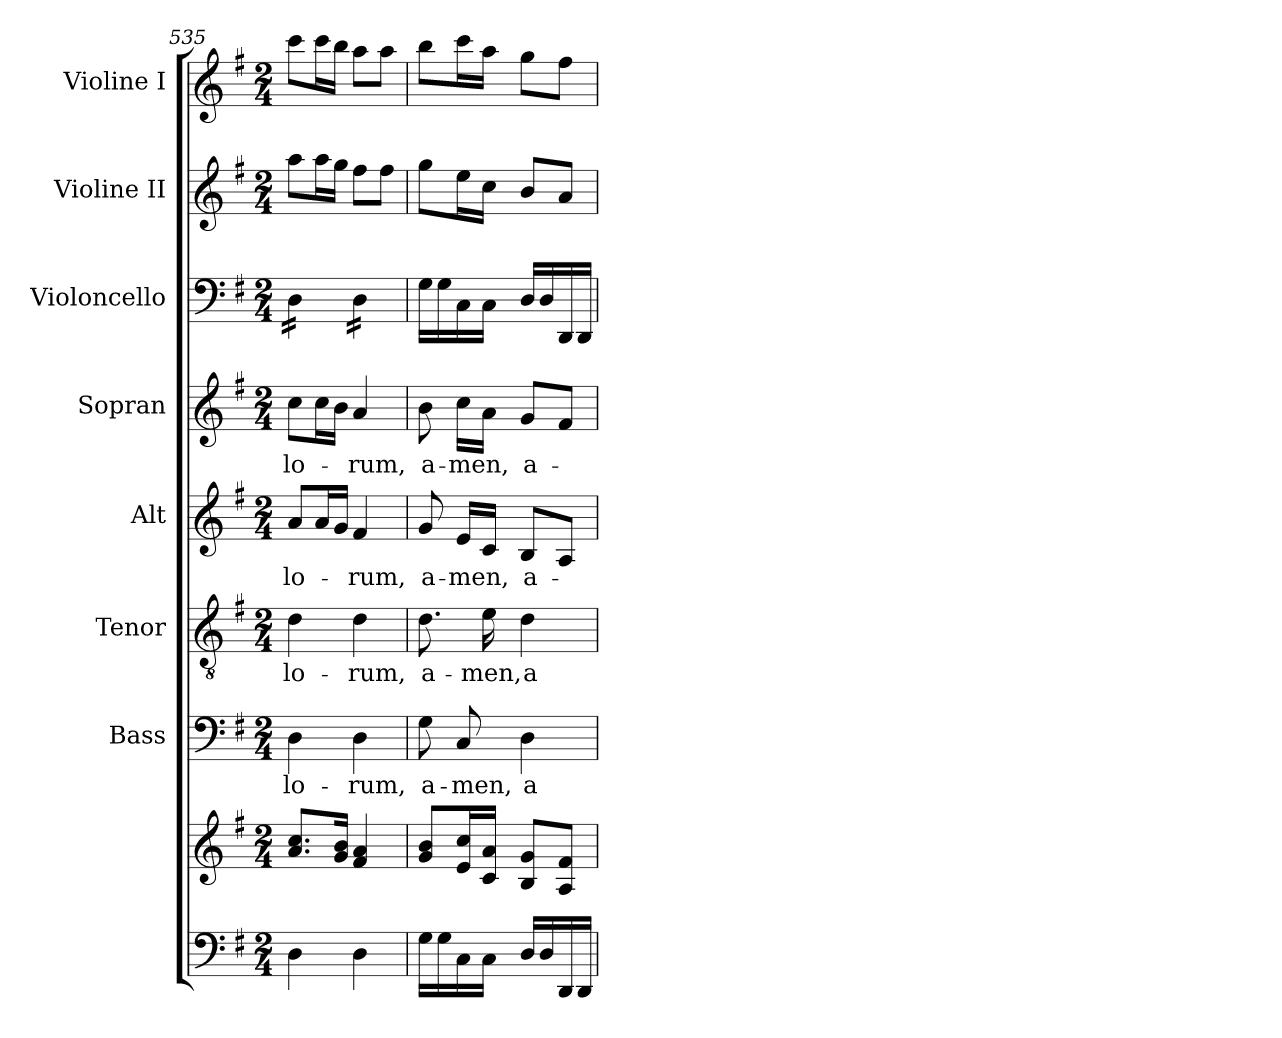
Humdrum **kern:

**kern	**kern	**kern	**text	**kern	**text	**kern	**text	**kern	**text	**kern	**kern	**kern
*part8	*part8	*part7	*part7	*part6	*part6	*part5	*part5	*part4	*part4	*part3	*part2	*part1
*staff9	*staff8	*staff7	*staff7	*staff6	*staff6	*staff5	*staff5	*staff4	*staff4	*staff3	*staff2	*staff1
*	*	*I"Bass	*	*I"Tenor	*	*I"Alt	*	*I"Sopran	*	*I"Violoncello	*I"Violine II	*I"Violine I
*	*	*I'B.	*	*I'T.	*	*I'A.	*	*I'S.	*	*I'Vc.	*I'Vl. II	*I'Vl. I
*clefF4	*clefG2	*clefF4	*	*clefGv2	*	*clefG2	*	*clefG2	*	*clefF4	*clefG2	*clefG2
*	*	*	*	*	*	*	*	*	*	*ITrd7c12	*	*
*k[f#]	*k[f#]	*k[f#]	*	*k[f#]	*	*k[f#]	*	*k[f#]	*	*k[f#]	*k[f#]	*k[f#]
*G:	*G:	*G:	*	*G:	*	*G:	*	*G:	*	*G:	*G:	*G:
*M2/4	*M2/4	*M2/4	*	*M2/4	*	*M2/4	*	*M2/4	*	*M2/4	*M2/4	*M2/4
=535	=535	=535	=535	=535	=535	=535	=535	=535	=535	=535	=535	=535
!	!	!	!LO:LY:b	!	!LO:LY:b	!	!LO:LY:b	!	!LO:LY:b	!	!	!
*	*	*	*	*	*	*	*	*	*	*tremolo	*	*
4D\	8.a/ 8.cc/L	4D\	-lo-	4d\	-lo-	8a/L	-lo-	8cc\L	-lo-	16DD\LL	8aa\L	8ccc\L
.	.	.	.	.	.	.	.	.	.	16DD\	.	.
.	.	.	.	.	.	16a/L	.	16cc\L	.	16DD\	16aa\L	16ccc\L
.	16g/ 16b/Jk	.	.	.	.	16g/JJ	.	16b\JJ	.	16DD\JJ	16gg\JJ	16bb\JJ
!	!	!	!LO:LY:b	!	!LO:LY:b	!	!LO:LY:b	!	!LO:LY:b	!	!	!
4D\	4f#/ 4a/	4D\	-rum,	4d\	-rum,	4f#/	-rum,	4a/	-rum,	16DD\LL	8ff#\L	8aa\L
.	.	.	.	.	.	.	.	.	.	16DD\	.	.
.	.	.	.	.	.	.	.	.	.	16DD\	8ff#\J	8aa\J
.	.	.	.	.	.	.	.	.	.	16DD\JJ	.	.
*	*	*	*	*	*	*	*	*	*	*Xtremolo	*	*
=536	=536	=536	=536	=536	=536	=536	=536	=536	=536	=536	=536	=536
!	!	!	!LO:LY:b	!	!LO:LY:b	!	!LO:LY:b	!	!LO:LY:b	!	!	!
16G\LL	8g/ 8b/L	8G\	a-	8.d\	a-	8g/	a-	8b\	a-	16GG\LL	8gg\L	8bb\L
16G\	.	.	.	.	.	.	.	.	.	16GG\	.	.
!	!	!	!LO:LY:b	!	!	!	!LO:LY:b	!	!LO:LY:b	!	!	!
16C\	16e/ 16cc/L	8C/	-men,	.	.	16e/LL	-men,	16cc\LL	-men,	16CC\	16ee\L	16ccc\L
!	!	!	!	!	!LO:LY:b	!	!	!	!	!	!	!
16C\JJ	16c/ 16a/JJ	.	.	16e\	-men,	16c/JJ	.	16a\JJ	.	16CC\JJ	16cc\JJ	16aa\JJ
!	!	!	!LO:LY:b	!	!LO:LY:b	!	!LO:LY:b	!	!LO:LY:b	!	!	!
16D/LL	8B/ 8g/L	4D\	a-	4d\	a-	8B/L	a-	8g/L	a-	16DD/LL	8b/L	8gg\L
16D/	.	.	.	.	.	.	.	.	.	16DD/	.	.
16DD/	8A/ 8f#/J	.	.	.	.	8A/J	.	8f#/J	.	16DDD/	8a/J	8ff#\J
16DD/JJ	.	.	.	.	.	.	.	.	.	16DDD/JJ	.	.
=	=	=	=	=	=	=	=	=	=	=	=	=
*-	*-	*-	*-	*-	*-	*-	*-	*-	*-	*-	*-	*-
